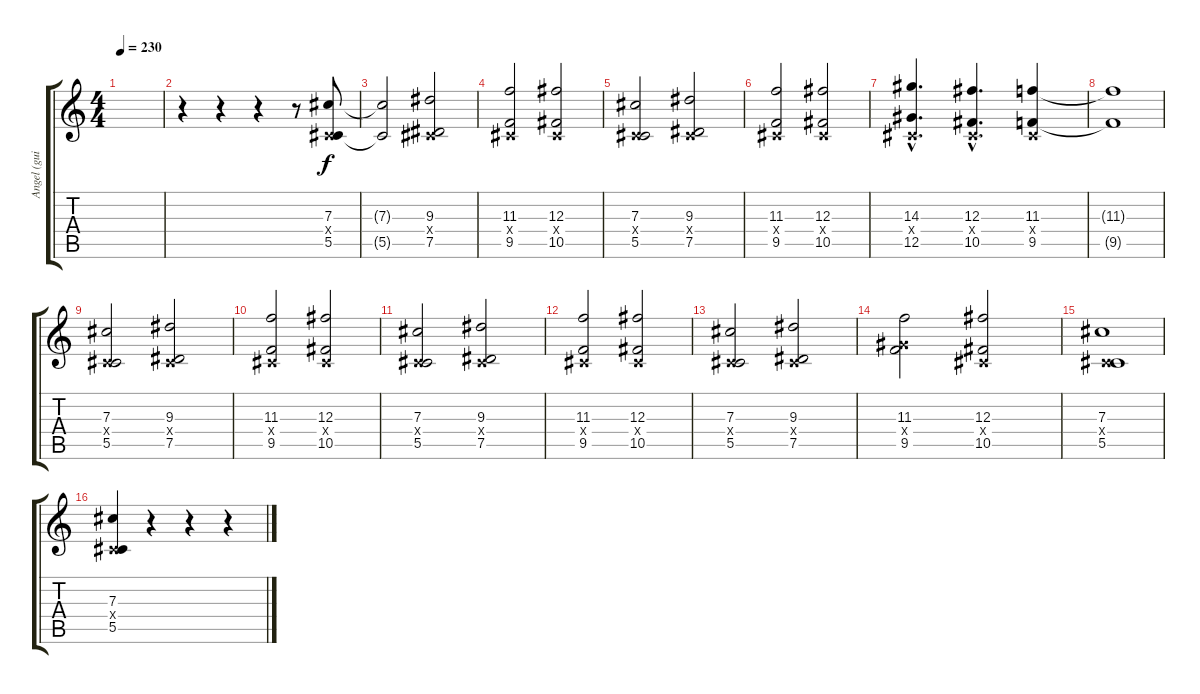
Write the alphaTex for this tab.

\track ("Angel (guitar)" "Angel (gui") {instrument distortionguitar}
\staff {score tabs}
\tuning (Eb4 Bb3 Gb3 Db3 Ab2 Db2) {hide}
\ts (4 4)
\tempo 230
\clef g2
\ks c
|
r.4 r.4 r.4 r.8 (7.3 0.4{x} 5.5).8{volume 14} |
(7.3{t} 5.5{t}).2 (9.3 0.4{x} 7.5).2 |
(11.3 0.4{x} 9.5).2 (12.3 0.4{x} 10.5).2 |
(7.3 0.4{x} 5.5).2 (9.3 0.4{x} 7.5).2 |
(11.3 0.4{x} 9.5).2 (12.3 0.4{x} 10.5).2 |
(14.3{hac} 0.4{hac x} 12.5{hac}).4{d} (12.3{hac} 0.4{hac x} 10.5{hac}).4{d} (11.3 0.4{x} 9.5).4 |
(11.3{t} 9.5{t}).1 |
(7.3 0.4{x} 5.5).2 (9.3 0.4{x} 7.5).2 |
(11.3 0.4{x} 9.5).2 (12.3 0.4{x} 10.5).2 |
(7.3 0.4{x} 5.5).2 (9.3 0.4{x} 7.5).2 |
(11.3 0.4{x} 9.5).2 (12.3 0.4{x} 10.5).2 |
(7.3 0.4{x} 5.5).2 (9.3 0.4{x} 7.5).2 |
(11.3 7.4{x} 9.5).2 (12.3 0.4{x} 10.5).2 |
(7.3 0.4{x} 5.5).1 |
(7.3 0.4{x} 5.5).4 r.4 r.4 r.4
